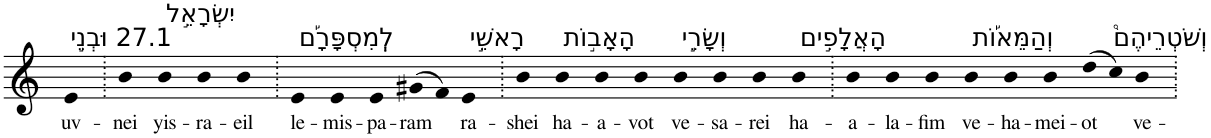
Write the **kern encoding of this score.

**kern	**text
*part1	*part1
*staff1	*staff1
*I"Piano	*
*I'Pno	*
*clefG2	*
*k[]	*
=1	=1
!LO:TX:a:t=27.1 וּבְנֵ֣י	!
!	!LO:LY:b
4e	uv-
=2.	=2.
!	!LO:LY:b
4b	-nei
!LO:TX:a:t=יִשְׂרָאֵ֣ל	!
!	!LO:LY:b
4b	yis-
!	!LO:LY:b
4b	-ra-
!	!LO:LY:b
4b	-eil
=3.	=3.
!LO:TX:a:t=לְֽמִסְפָּרָ֡ם	!
!	!LO:LY:b
4e	le-
!	!LO:LY:b
4e	-mis-
!	!LO:LY:b
4e	-pa-
!	!LO:LY:b
(>8g#X	-ram
8f)	.
!LO:TX:a:t=רָאשֵׁ֣י	!
!	!LO:LY:b
4e	ra-
=4.	=4.
!	!LO:LY:b
4b	-shei
!LO:TX:a:t=הָאָב֣וֹת	!
!	!LO:LY:b
4b	ha-
!	!LO:LY:b
4b	-a-
!	!LO:LY:b
4b	-vot
!LO:TX:a:t=וְשָׂרֵ֣י	!
!	!LO:LY:b
4b	ve-
!	!LO:LY:b
4b	-sa-
!	!LO:LY:b
4b	-rei
!LO:TX:a:t=הָאֲלָפִ֣ים	!
!	!LO:LY:b
4b	ha-
=5.	=5.
!	!LO:LY:b
4b	-a-
!	!LO:LY:b
4b	-la-
!	!LO:LY:b
4b	-fim
!LO:TX:a:t=וְהַמֵּא֡וֹת	!
!	!LO:LY:b
4b	ve-
!	!LO:LY:b
4b	-ha-
!	!LO:LY:b
4b	-mei-
!	!LO:LY:b
(>8dd	-ot
8cc)	.
!LO:TX:a:t=וְשֹׁטְרֵיהֶם֩	!
!	!LO:LY:b
4b	ve-
=.	=.
*-	*-
